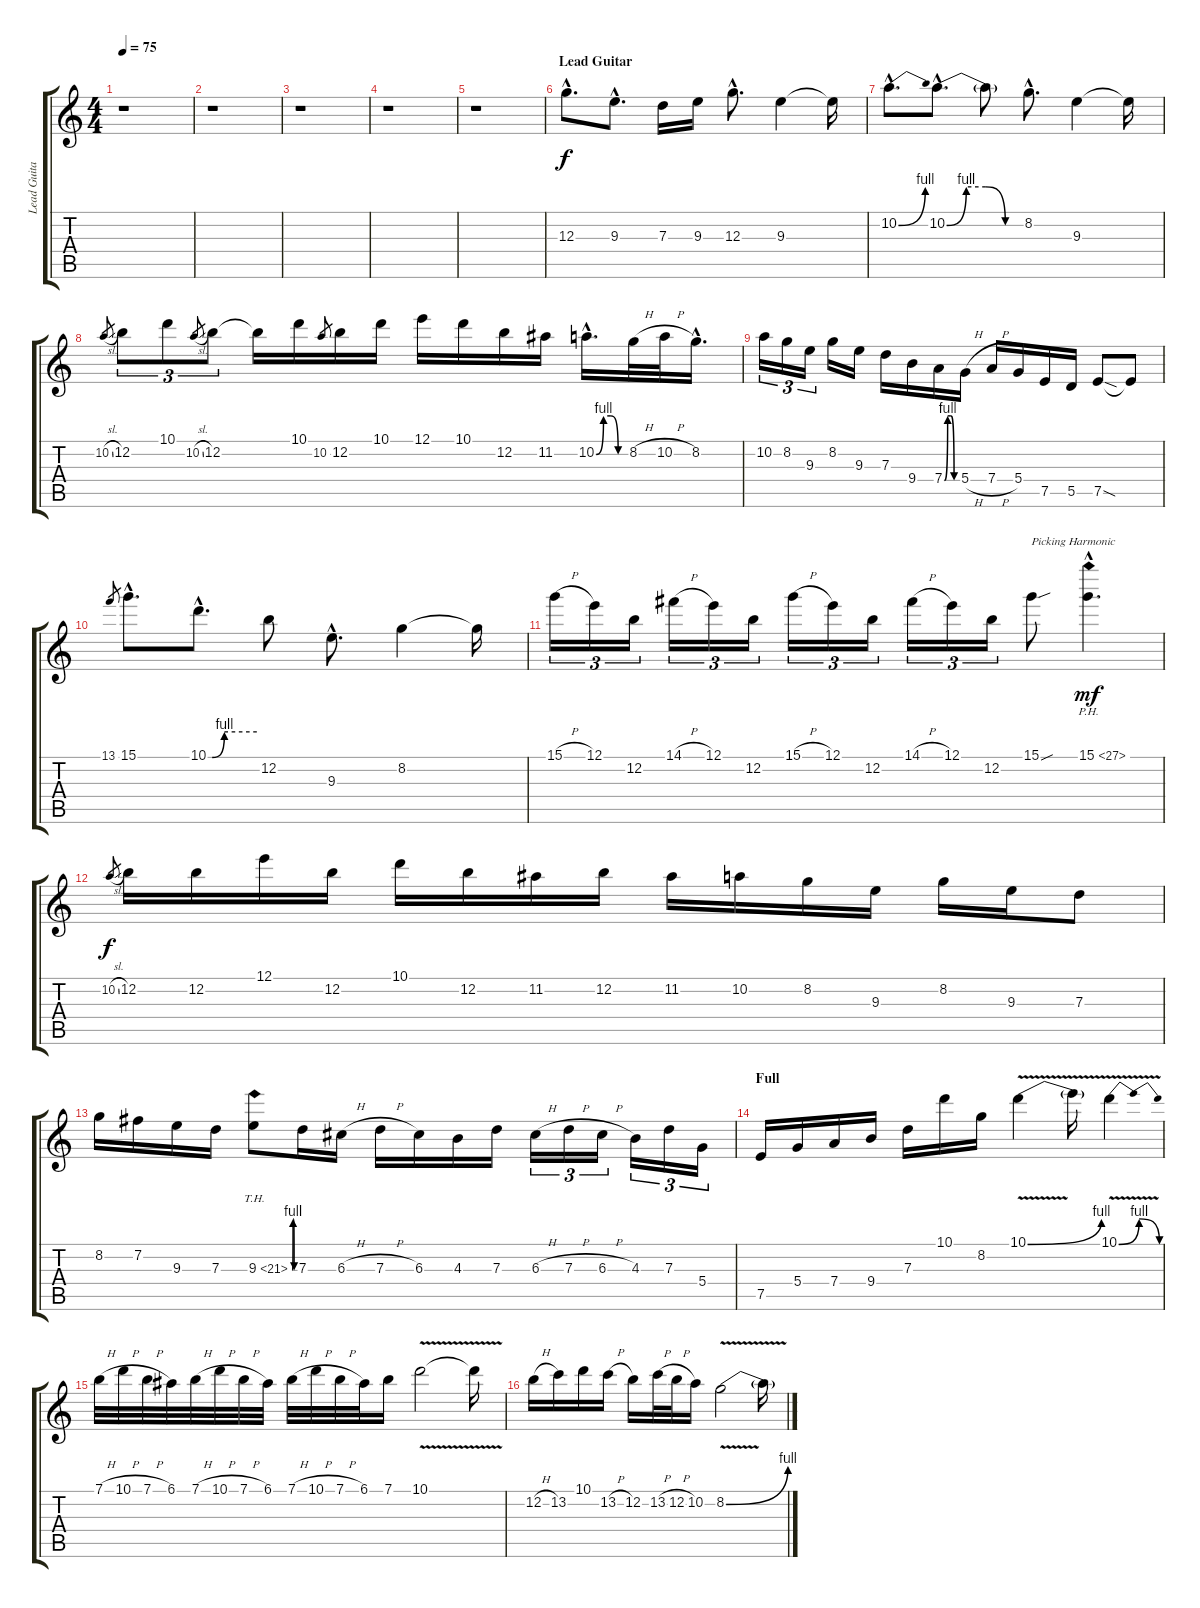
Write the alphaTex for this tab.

\track ("Lead Guitar" "Lead Guita") {instrument distortionguitar}
\staff {score tabs}
\tuning (E4 B3 G3 D3 A2 E2) {hide}
\ts (4 4)
\tempo 75
\clef g2
\ks c
r.1{dy f} |
r.1 |
r.1 |
r.1 |
r.1 |
\section ("" "Lead Guitar")
12.3{hac}.8{d} 9.3{hac}.8{d} 7.3.16 9.3.16 12.3{hac}.8{d} 9.3.4 9.3{t}.16 |
10.2{be (bend 0 0 60 4) hac}.8{d} 10.2{be (custom 0 0 15 4 30 4 45 0 60 0) hac}.8{d} 10.2{t}.8 8.2{hac}.8{d} 9.3.4 9.3{t}.16 |
10.2{sl}.8{gr} 12.2.8{tu (3 2)} 10.1.8{tu (3 2)} 10.2{sl}.8{gr} 12.2.8{tu (3 2)} 12.2{t}.16 10.1.16 10.2.8{gr} 12.2.16 10.1.16 12.1.16 10.1.16 12.2.16 11.2.16 10.2{be (custom 0 0 15 4 30 4 45 0 60 0) hac}.16{d} 8.2{h}.32 10.2{h}.32 8.2{hac}.16{d} |
10.2.16{tu (3 2)} 8.2.16{tu (3 2)} 9.3.16{tu (3 2)} 8.2.16 9.3.16 7.3.16 9.4.16 7.4{be (custom 0 0 15 4 30 4 45 0 60 0)}.16 5.4{h}.16 7.4{h}.16 5.4.16 7.5.16 5.5.16 7.5{sod}.8 7.5{t}.8 |
13.1.8{gr} 15.1{hac}.8{d} 10.1{be (custom 0 0 5 0 20 4 60 4) hac}.8{d} 12.2.8 9.3{hac}.8{d} 8.2.4 8.2{t}.16 |
15.1{h}.16{tu (3 2)} 12.1.16{tu (3 2)} 12.2.16{tu (3 2)} 14.1{h}.16{tu (3 2)} 12.1.16{tu (3 2)} 12.2.16{tu (3 2)} 15.1{h}.16{tu (3 2)} 12.1.16{tu (3 2)} 12.2.16{tu (3 2)} 14.1{h}.16{tu (3 2)} 12.1.16{tu (3 2)} 12.2.16{tu (3 2)} 15.1{sou}.8{txt "Picking Harmonic"} 15.1{ph 12 hac}.4{d dy mf} |
10.2{sl}.8{gr dy f} 12.2.16 12.2.16 12.1.16 12.2.16 10.1.16 12.2.16 11.2.16 12.2.16 11.2.16 10.2.16 8.2.16 9.3.16 8.2.16 9.3.16 7.3.8 |
8.2.16 7.2.16 9.3.16 7.3.16 9.3{be (custom 0 0 15 4 30 4 45 0 60 0) th 12}.8 7.3.16 6.3{h}.16 7.3{h}.16 6.3.16 4.3.16 7.3.16 6.3{h}.16{tu (3 2)} 7.3{h}.16{tu (3 2)} 6.3{h}.16{tu (3 2)} 4.3.16{tu (3 2)} 7.3.16{tu (3 2)} 5.4.16{tu (3 2)} |
\section ("" "Full")
7.5.16 5.4.16 7.4.16 9.4.16 7.3.16 10.1.16 8.2.16 10.1{be (bend 0 0 60 4) v}.4 10.1{t}.16 10.1{be (bendrelease 0 0 30 4 50 4 60 0) v}.4 |
7.1{h}.32 10.1{h}.32 7.1{h}.32 6.1.32 7.1{h}.32 10.1{h}.32 7.1{h}.32 6.1.32 7.1{h}.32 10.1{h}.32 7.1{h}.32 6.1.32 7.1.16 10.1{v}.2 10.1{t}.16 |
12.2{h}.16 13.2.16 10.1.16 13.2{h}.16 12.2.16 13.2{h}.32 12.2{h}.32 10.2.16 8.2{be (bend 0 0 60 4) v}.2 8.2{t}.16
